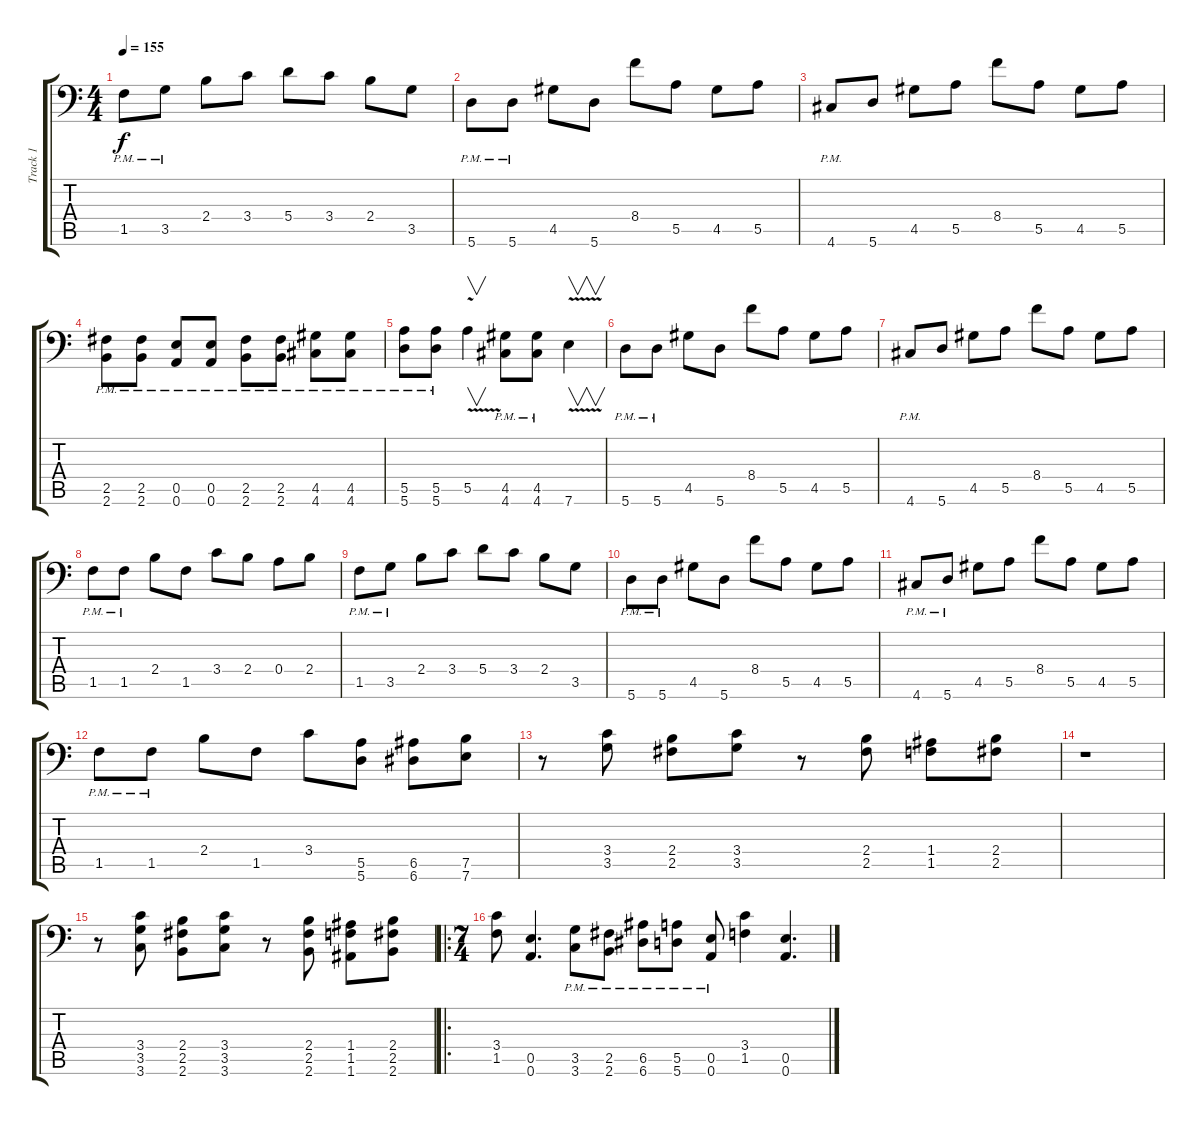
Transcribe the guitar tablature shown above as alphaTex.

\track ("Track 1" "Track 1") {instrument overdrivenguitar}
\staff {score tabs}
\tuning (B3 Gb3 D3 A2 E2 A1) {hide}
\ts (4 4)
\tempo 155
\clef f4
\ks c
1.5{pm}.8{dy f} 3.5{pm}.8 2.4.8 3.4.8 5.4.8 3.4.8 2.4.8 3.5.8 |
5.6{pm}.8 5.6{pm}.8 4.5.8 5.6.8 8.4.8 5.5.8 4.5.8 5.5.8 |
4.6{pm}.8 5.6.8 4.5.8 5.5.8 8.4.8 5.5.8 4.5.8 5.5.8 |
(2.5{pm} 2.6{pm}).8 (2.5{pm} 2.6{pm}).8 (0.5{pm} 0.6{pm}).8 (0.5{pm} 0.6{pm}).8 (2.5{pm} 2.6{pm}).8 (2.5{pm} 2.6{pm}).8 (4.5{pm} 4.6{pm}).8 (4.5{pm} 4.6{pm}).8 |
(5.5{pm} 5.6{pm}).8 (5.5{pm} 5.6{pm}).8 5.5{v}.4{v} (4.5{pm} 4.6{pm}).8 (4.5{pm} 4.6{pm}).8 7.6{v}.4{v} |
5.6{pm}.8 5.6{pm}.8 4.5.8 5.6.8 8.4.8 5.5.8 4.5.8 5.5.8 |
4.6{pm}.8 5.6.8 4.5.8 5.5.8 8.4.8 5.5.8 4.5.8 5.5.8 |
1.5{pm}.8 1.5{pm}.8 2.4.8 1.5.8 3.4.8 2.4.8 0.4.8 2.4.8 |
1.5{pm}.8 3.5{pm}.8 2.4.8 3.4.8 5.4.8 3.4.8 2.4.8 3.5.8 |
5.6{pm}.8 5.6{pm}.8 4.5.8 5.6.8 8.4.8 5.5.8 4.5.8 5.5.8 |
4.6{pm}.8 5.6{pm}.8 4.5.8 5.5.8 8.4.8 5.5.8 4.5.8 5.5.8 |
1.5{pm}.8 1.5{pm}.8 2.4.8 1.5.8 3.4.8 (5.5 5.6).8 (6.5 6.6).8 (7.5 7.6).8 |
r.8 (3.4 3.5).8 (2.4 2.5).8 (3.4 3.5).8 r.8 (2.4 2.5).8 (1.4 1.5).8 (2.4 2.5).8 |
r.1 |
r.8 (3.4 3.5 3.6).8 (2.4 2.5 2.6).8 (3.4 3.5 3.6).8 r.8 (2.4 2.5 2.6).8 (1.4 1.5 1.6).8 (2.4 2.5 2.6).8 |
\ro
\ts (7 4)
(3.4 1.5).8 (0.5 0.6).4{d} (3.5{pm} 3.6{pm}).8 (2.5{pm} 2.6{pm}).8 (6.5{pm} 6.6{pm}).8 (5.5{pm} 5.6{pm}).8 (0.5{pm} 0.6{pm}).8 (3.4 1.5).4 (0.5 0.6).4{d}
